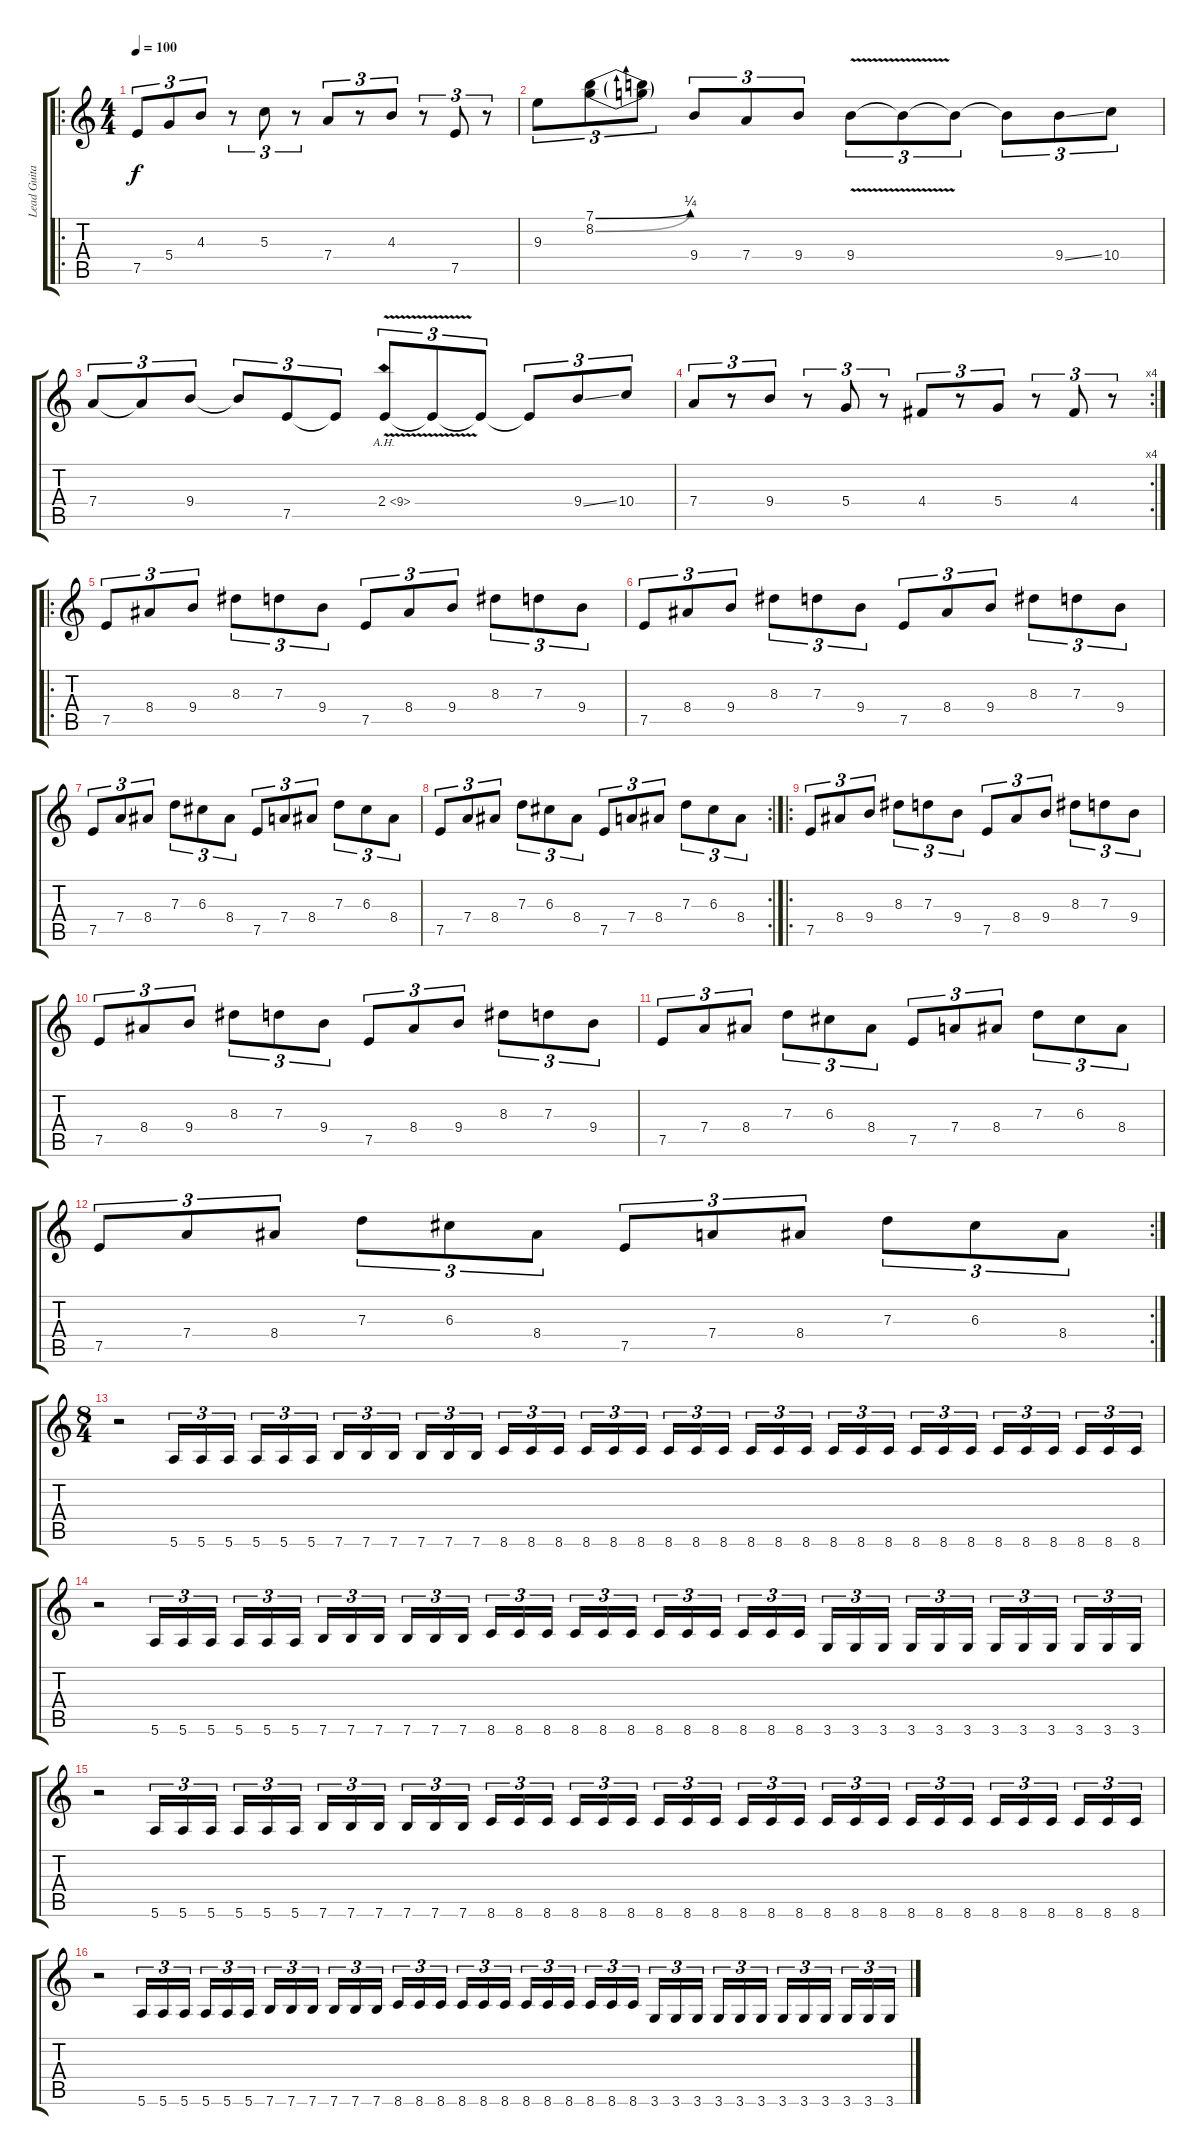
\track ("Lead Guitar" "Lead Guita") {instrument distortionguitar}
\staff {score tabs}
\tuning (E4 B3 G3 D3 A2 E2) {hide}
\ro
\ts (4 4)
\tempo 100
\clef g2
\ks c
7.5.8{tu (3 2) dy f instrument distortionguitar} 5.4.8{tu (3 2)} 4.3.8{tu (3 2)} r.8{tu (3 2)} 5.3.8{tu (3 2)} r.8{tu (3 2)} 7.4.8{tu (3 2)} r.8{tu (3 2)} 4.3.8{tu (3 2)} r.8{tu (3 2)} 7.5.8{tu (3 2)} r.8{tu (3 2)} |
9.3.8{tu (3 2)} (7.1{be (bend 0 0 60 1)} 8.2{be (bend 0 0 60 1)}).8{tu (3 2)} (7.1{t} 8.2{t}).8{tu (3 2)} 9.4.8{tu (3 2)} 7.4.8{tu (3 2)} 9.4.8{tu (3 2)} 9.4{v}.8{tu (3 2)} 9.4{t}.8{tu (3 2)} 9.4{t}.8{tu (3 2)} 9.4{t}.8{tu (3 2)} 9.4{ss}.8{tu (3 2)} 10.4.8{tu (3 2)} |
7.4.8{tu (3 2)} 7.4{t}.8{tu (3 2)} 9.4.8{tu (3 2)} 9.4{t}.8{tu (3 2)} 7.5.8{tu (3 2)} 7.5{t}.8{tu (3 2)} 2.4{ah 7 v}.8{tu (3 2)} 2.4{t}.8{tu (3 2)} 2.4{t}.8{tu (3 2)} 2.4{t}.8{tu (3 2)} 9.4{ss}.8{tu (3 2)} 10.4.8{tu (3 2)} |
\rc 4
7.4.8{tu (3 2)} r.8{tu (3 2)} 9.4.8{tu (3 2)} r.8{tu (3 2)} 5.4.8{tu (3 2)} r.8{tu (3 2)} 4.4.8{tu (3 2)} r.8{tu (3 2)} 5.4.8{tu (3 2)} r.8{tu (3 2)} 4.4.8{tu (3 2)} r.8{tu (3 2)} |
\ro
7.5.8{tu (3 2)} 8.4.8{tu (3 2)} 9.4.8{tu (3 2)} 8.3.8{tu (3 2)} 7.3.8{tu (3 2)} 9.4.8{tu (3 2)} 7.5.8{tu (3 2)} 8.4.8{tu (3 2)} 9.4.8{tu (3 2)} 8.3.8{tu (3 2)} 7.3.8{tu (3 2)} 9.4.8{tu (3 2)} |
7.5.8{tu (3 2)} 8.4.8{tu (3 2)} 9.4.8{tu (3 2)} 8.3.8{tu (3 2)} 7.3.8{tu (3 2)} 9.4.8{tu (3 2)} 7.5.8{tu (3 2)} 8.4.8{tu (3 2)} 9.4.8{tu (3 2)} 8.3.8{tu (3 2)} 7.3.8{tu (3 2)} 9.4.8{tu (3 2)} |
7.5.8{tu (3 2)} 7.4.8{tu (3 2)} 8.4.8{tu (3 2)} 7.3.8{tu (3 2)} 6.3.8{tu (3 2)} 8.4.8{tu (3 2)} 7.5.8{tu (3 2)} 7.4.8{tu (3 2)} 8.4.8{tu (3 2)} 7.3.8{tu (3 2)} 6.3.8{tu (3 2)} 8.4.8{tu (3 2)} |
\rc 2
7.5.8{tu (3 2)} 7.4.8{tu (3 2)} 8.4.8{tu (3 2)} 7.3.8{tu (3 2)} 6.3.8{tu (3 2)} 8.4.8{tu (3 2)} 7.5.8{tu (3 2)} 7.4.8{tu (3 2)} 8.4.8{tu (3 2)} 7.3.8{tu (3 2)} 6.3.8{tu (3 2)} 8.4.8{tu (3 2)} |
\ro
7.5.8{tu (3 2)} 8.4.8{tu (3 2)} 9.4.8{tu (3 2)} 8.3.8{tu (3 2)} 7.3.8{tu (3 2)} 9.4.8{tu (3 2)} 7.5.8{tu (3 2)} 8.4.8{tu (3 2)} 9.4.8{tu (3 2)} 8.3.8{tu (3 2)} 7.3.8{tu (3 2)} 9.4.8{tu (3 2)} |
7.5.8{tu (3 2)} 8.4.8{tu (3 2)} 9.4.8{tu (3 2)} 8.3.8{tu (3 2)} 7.3.8{tu (3 2)} 9.4.8{tu (3 2)} 7.5.8{tu (3 2)} 8.4.8{tu (3 2)} 9.4.8{tu (3 2)} 8.3.8{tu (3 2)} 7.3.8{tu (3 2)} 9.4.8{tu (3 2)} |
7.5.8{tu (3 2)} 7.4.8{tu (3 2)} 8.4.8{tu (3 2)} 7.3.8{tu (3 2)} 6.3.8{tu (3 2)} 8.4.8{tu (3 2)} 7.5.8{tu (3 2)} 7.4.8{tu (3 2)} 8.4.8{tu (3 2)} 7.3.8{tu (3 2)} 6.3.8{tu (3 2)} 8.4.8{tu (3 2)} |
\rc 2
7.5.8{tu (3 2)} 7.4.8{tu (3 2)} 8.4.8{tu (3 2)} 7.3.8{tu (3 2)} 6.3.8{tu (3 2)} 8.4.8{tu (3 2)} 7.5.8{tu (3 2)} 7.4.8{tu (3 2)} 8.4.8{tu (3 2)} 7.3.8{tu (3 2)} 6.3.8{tu (3 2)} 8.4.8{tu (3 2)} |
\ts (8 4)
r.2 5.6.16{tu (3 2)} 5.6.16{tu (3 2)} 5.6.16{tu (3 2)} 5.6.16{tu (3 2)} 5.6.16{tu (3 2)} 5.6.16{tu (3 2)} 7.6.16{tu (3 2)} 7.6.16{tu (3 2)} 7.6.16{tu (3 2)} 7.6.16{tu (3 2)} 7.6.16{tu (3 2)} 7.6.16{tu (3 2)} 8.6.16{tu (3 2)} 8.6.16{tu (3 2)} 8.6.16{tu (3 2)} 8.6.16{tu (3 2)} 8.6.16{tu (3 2)} 8.6.16{tu (3 2)} 8.6.16{tu (3 2)} 8.6.16{tu (3 2)} 8.6.16{tu (3 2)} 8.6.16{tu (3 2)} 8.6.16{tu (3 2)} 8.6.16{tu (3 2)} 8.6.16{tu (3 2)} 8.6.16{tu (3 2)} 8.6.16{tu (3 2)} 8.6.16{tu (3 2)} 8.6.16{tu (3 2)} 8.6.16{tu (3 2)} 8.6.16{tu (3 2)} 8.6.16{tu (3 2)} 8.6.16{tu (3 2)} 8.6.16{tu (3 2)} 8.6.16{tu (3 2)} 8.6.16{tu (3 2)} |
r.2 5.6.16{tu (3 2)} 5.6.16{tu (3 2)} 5.6.16{tu (3 2)} 5.6.16{tu (3 2)} 5.6.16{tu (3 2)} 5.6.16{tu (3 2)} 7.6.16{tu (3 2)} 7.6.16{tu (3 2)} 7.6.16{tu (3 2)} 7.6.16{tu (3 2)} 7.6.16{tu (3 2)} 7.6.16{tu (3 2)} 8.6.16{tu (3 2)} 8.6.16{tu (3 2)} 8.6.16{tu (3 2)} 8.6.16{tu (3 2)} 8.6.16{tu (3 2)} 8.6.16{tu (3 2)} 8.6.16{tu (3 2)} 8.6.16{tu (3 2)} 8.6.16{tu (3 2)} 8.6.16{tu (3 2)} 8.6.16{tu (3 2)} 8.6.16{tu (3 2)} 3.6.16{tu (3 2)} 3.6.16{tu (3 2)} 3.6.16{tu (3 2)} 3.6.16{tu (3 2)} 3.6.16{tu (3 2)} 3.6.16{tu (3 2)} 3.6.16{tu (3 2)} 3.6.16{tu (3 2)} 3.6.16{tu (3 2)} 3.6.16{tu (3 2)} 3.6.16{tu (3 2)} 3.6.16{tu (3 2)} |
r.2 5.6.16{tu (3 2)} 5.6.16{tu (3 2)} 5.6.16{tu (3 2)} 5.6.16{tu (3 2)} 5.6.16{tu (3 2)} 5.6.16{tu (3 2)} 7.6.16{tu (3 2)} 7.6.16{tu (3 2)} 7.6.16{tu (3 2)} 7.6.16{tu (3 2)} 7.6.16{tu (3 2)} 7.6.16{tu (3 2)} 8.6.16{tu (3 2)} 8.6.16{tu (3 2)} 8.6.16{tu (3 2)} 8.6.16{tu (3 2)} 8.6.16{tu (3 2)} 8.6.16{tu (3 2)} 8.6.16{tu (3 2)} 8.6.16{tu (3 2)} 8.6.16{tu (3 2)} 8.6.16{tu (3 2)} 8.6.16{tu (3 2)} 8.6.16{tu (3 2)} 8.6.16{tu (3 2)} 8.6.16{tu (3 2)} 8.6.16{tu (3 2)} 8.6.16{tu (3 2)} 8.6.16{tu (3 2)} 8.6.16{tu (3 2)} 8.6.16{tu (3 2)} 8.6.16{tu (3 2)} 8.6.16{tu (3 2)} 8.6.16{tu (3 2)} 8.6.16{tu (3 2)} 8.6.16{tu (3 2)} |
r.2 5.6.16{tu (3 2)} 5.6.16{tu (3 2)} 5.6.16{tu (3 2)} 5.6.16{tu (3 2)} 5.6.16{tu (3 2)} 5.6.16{tu (3 2)} 7.6.16{tu (3 2)} 7.6.16{tu (3 2)} 7.6.16{tu (3 2)} 7.6.16{tu (3 2)} 7.6.16{tu (3 2)} 7.6.16{tu (3 2)} 8.6.16{tu (3 2)} 8.6.16{tu (3 2)} 8.6.16{tu (3 2)} 8.6.16{tu (3 2)} 8.6.16{tu (3 2)} 8.6.16{tu (3 2)} 8.6.16{tu (3 2)} 8.6.16{tu (3 2)} 8.6.16{tu (3 2)} 8.6.16{tu (3 2)} 8.6.16{tu (3 2)} 8.6.16{tu (3 2)} 3.6.16{tu (3 2)} 3.6.16{tu (3 2)} 3.6.16{tu (3 2)} 3.6.16{tu (3 2)} 3.6.16{tu (3 2)} 3.6.16{tu (3 2)} 3.6.16{tu (3 2)} 3.6.16{tu (3 2)} 3.6.16{tu (3 2)} 3.6.16{tu (3 2)} 3.6.16{tu (3 2)} 3.6.16{tu (3 2)}
